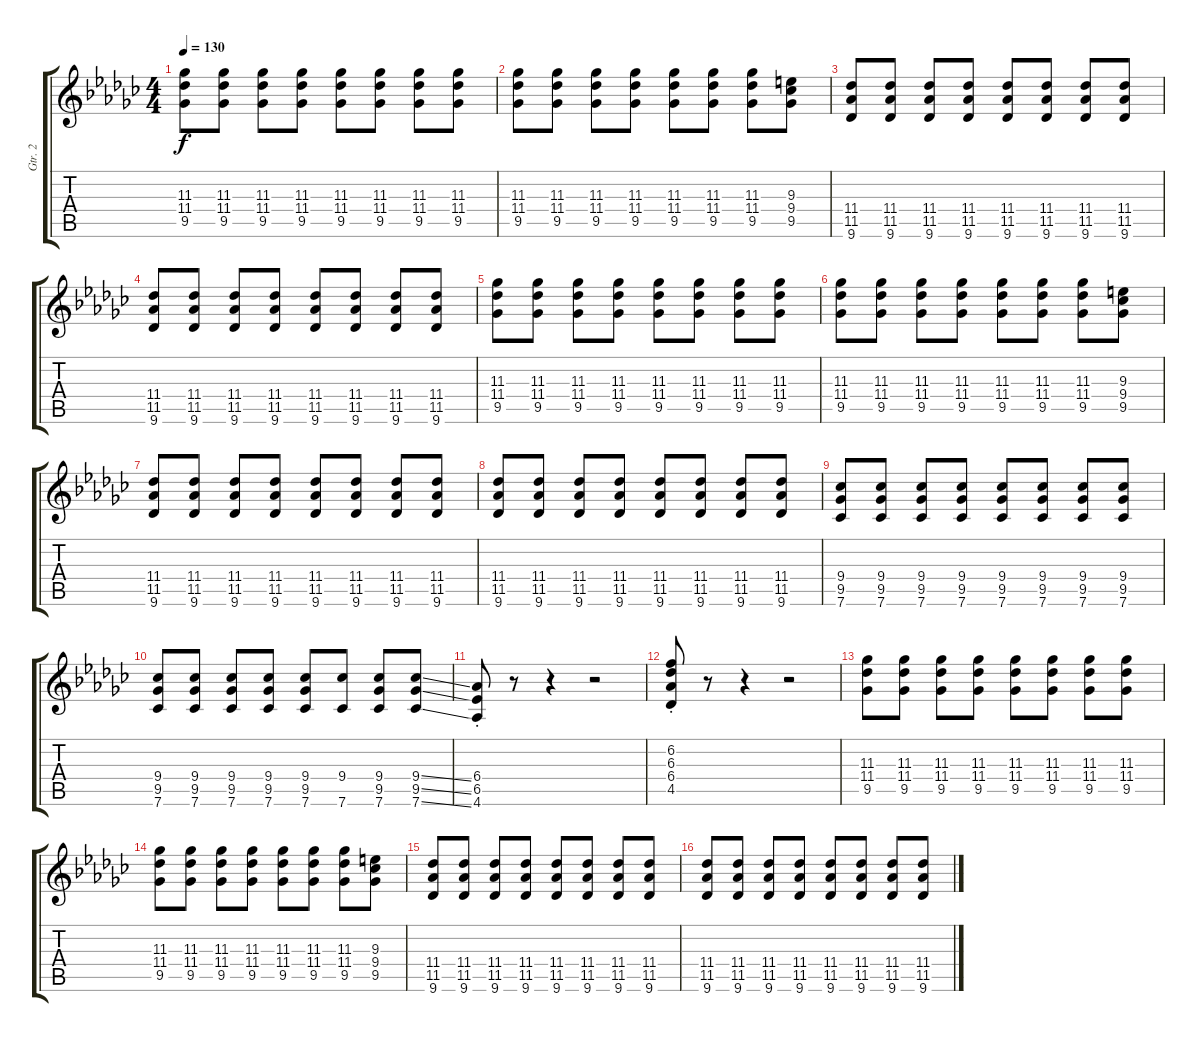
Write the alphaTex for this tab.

\track ("Gtr. 2" "Gtr. 2") {instrument overdrivenguitar}
\staff {score tabs}
\tuning (E4 B3 G3 D3 A2 E2) {hide}
\ts (4 4)
\tempo 130
\clef g2
\ks gb
(11.3 11.4 9.5).8{dy f} (11.3 11.4 9.5).8 (11.3 11.4 9.5).8 (11.3 11.4 9.5).8 (11.3 11.4 9.5).8 (11.3 11.4 9.5).8 (11.3 11.4 9.5).8 (11.3 11.4 9.5).8 |
(11.3 11.4 9.5).8 (11.3 11.4 9.5).8 (11.3 11.4 9.5).8 (11.3 11.4 9.5).8 (11.3 11.4 9.5).8 (11.3 11.4 9.5).8 (11.3 11.4 9.5).8 (9.3 9.4 9.5).8 |
(11.4 11.5 9.6).8 (11.4 11.5 9.6).8 (11.4 11.5 9.6).8 (11.4 11.5 9.6).8 (11.4 11.5 9.6).8 (11.4 11.5 9.6).8 (11.4 11.5 9.6).8 (11.4 11.5 9.6).8 |
(11.4 11.5 9.6).8 (11.4 11.5 9.6).8 (11.4 11.5 9.6).8 (11.4 11.5 9.6).8 (11.4 11.5 9.6).8 (11.4 11.5 9.6).8 (11.4 11.5 9.6).8 (11.4 11.5 9.6).8 |
(11.3 11.4 9.5).8 (11.3 11.4 9.5).8 (11.3 11.4 9.5).8 (11.3 11.4 9.5).8 (11.3 11.4 9.5).8 (11.3 11.4 9.5).8 (11.3 11.4 9.5).8 (11.3 11.4 9.5).8 |
(11.3 11.4 9.5).8 (11.3 11.4 9.5).8 (11.3 11.4 9.5).8 (11.3 11.4 9.5).8 (11.3 11.4 9.5).8 (11.3 11.4 9.5).8 (11.3 11.4 9.5).8 (9.3 9.4 9.5).8 |
(11.4 11.5 9.6).8 (11.4 11.5 9.6).8 (11.4 11.5 9.6).8 (11.4 11.5 9.6).8 (11.4 11.5 9.6).8 (11.4 11.5 9.6).8 (11.4 11.5 9.6).8 (11.4 11.5 9.6).8 |
(11.4 11.5 9.6).8 (11.4 11.5 9.6).8 (11.4 11.5 9.6).8 (11.4 11.5 9.6).8 (11.4 11.5 9.6).8 (11.4 11.5 9.6).8 (11.4 11.5 9.6).8 (11.4 11.5 9.6).8 |
(9.4 9.5 7.6).8 (9.4 9.5 7.6).8 (9.4 9.5 7.6).8 (9.4 9.5 7.6).8 (9.4 9.5 7.6).8 (9.4 9.5 7.6).8 (9.4 9.5 7.6).8 (9.4 9.5 7.6).8 |
(9.4 9.5 7.6).8 (9.4 9.5 7.6).8 (9.4 9.5 7.6).8 (9.4 9.5 7.6).8 (9.4 9.5 7.6).8 (9.4 7.6).8 (9.4 9.5 7.6).8 (9.4{ss} 9.5{ss} 7.6{ss}).8 |
(6.4{st} 6.5{st} 4.6{st}).8 r.8 r.4 r.2 |
(6.2{st} 6.3{st} 6.4{st} 4.5{st}).8 r.8 r.4 r.2 |
(11.3 11.4 9.5).8 (11.3 11.4 9.5).8 (11.3 11.4 9.5).8 (11.3 11.4 9.5).8 (11.3 11.4 9.5).8 (11.3 11.4 9.5).8 (11.3 11.4 9.5).8 (11.3 11.4 9.5).8 |
(11.3 11.4 9.5).8 (11.3 11.4 9.5).8 (11.3 11.4 9.5).8 (11.3 11.4 9.5).8 (11.3 11.4 9.5).8 (11.3 11.4 9.5).8 (11.3 11.4 9.5).8 (9.3 9.4 9.5).8 |
(11.4 11.5 9.6).8 (11.4 11.5 9.6).8 (11.4 11.5 9.6).8 (11.4 11.5 9.6).8 (11.4 11.5 9.6).8 (11.4 11.5 9.6).8 (11.4 11.5 9.6).8 (11.4 11.5 9.6).8 |
(11.4 11.5 9.6).8 (11.4 11.5 9.6).8 (11.4 11.5 9.6).8 (11.4 11.5 9.6).8 (11.4 11.5 9.6).8 (11.4 11.5 9.6).8 (11.4 11.5 9.6).8 (11.4 11.5 9.6).8
